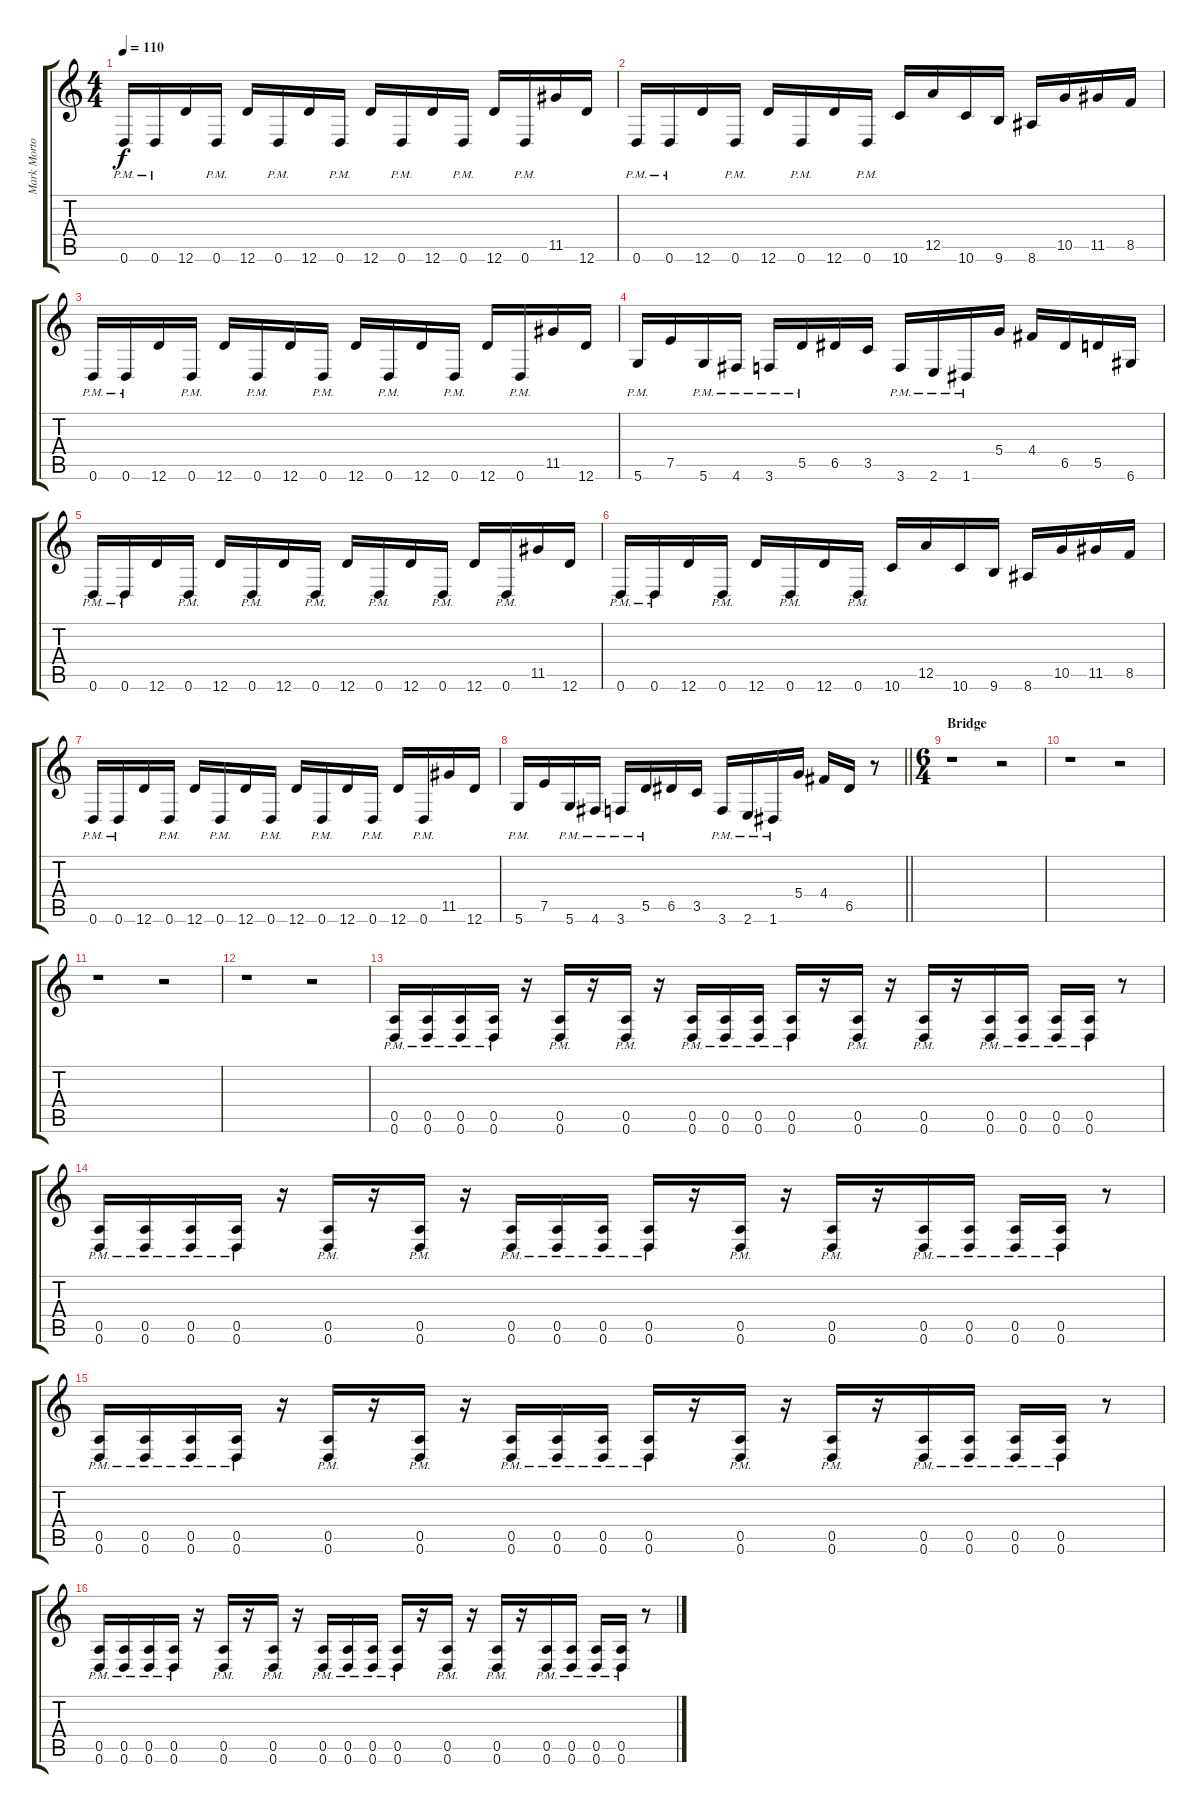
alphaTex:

\track ("Mark Morton" "Mark Morto") {instrument distortionguitar}
\staff {score tabs}
\tuning (E4 B3 G3 D3 A2 D2) {hide}
\ts (4 4)
\tempo 110
\clef g2
\ks c
0.6{pm}.16{dy f} 0.6{pm}.16 12.6.16 0.6{pm}.16 12.6.16 0.6{pm}.16 12.6.16 0.6{pm}.16 12.6.16 0.6{pm}.16 12.6.16 0.6{pm}.16 12.6.16 0.6{pm}.16 11.5.16 12.6.16 |
0.6{pm}.16 0.6{pm}.16 12.6.16 0.6{pm}.16 12.6.16 0.6{pm}.16 12.6.16 0.6{pm}.16 10.6.16 12.5.16 10.6.16 9.6.16 8.6.16 10.5.16 11.5.16 8.5.16 |
0.6{pm}.16 0.6{pm}.16 12.6.16 0.6{pm}.16 12.6.16 0.6{pm}.16 12.6.16 0.6{pm}.16 12.6.16 0.6{pm}.16 12.6.16 0.6{pm}.16 12.6.16 0.6{pm}.16 11.5.16 12.6.16 |
5.6{pm}.16 7.5.16 5.6{pm}.16 4.6{pm}.16 3.6{pm}.16 5.5{pm}.16 6.5.16 3.5.16 3.6{pm}.16 2.6{pm}.16 1.6{pm}.16 5.4.16 4.4.16 6.5.16 5.5.16 6.6.16 |
0.6{pm}.16 0.6{pm}.16 12.6.16 0.6{pm}.16 12.6.16 0.6{pm}.16 12.6.16 0.6{pm}.16 12.6.16 0.6{pm}.16 12.6.16 0.6{pm}.16 12.6.16 0.6{pm}.16 11.5.16 12.6.16 |
0.6{pm}.16 0.6{pm}.16 12.6.16 0.6{pm}.16 12.6.16 0.6{pm}.16 12.6.16 0.6{pm}.16 10.6.16 12.5.16 10.6.16 9.6.16 8.6.16 10.5.16 11.5.16 8.5.16 |
0.6{pm}.16 0.6{pm}.16 12.6.16 0.6{pm}.16 12.6.16 0.6{pm}.16 12.6.16 0.6{pm}.16 12.6.16 0.6{pm}.16 12.6.16 0.6{pm}.16 12.6.16 0.6{pm}.16 11.5.16 12.6.16 |
\barLineRight lightlight
5.6{pm}.16 7.5.16 5.6{pm}.16 4.6{pm}.16 3.6{pm}.16 5.5{pm}.16 6.5.16 3.5.16 3.6{pm}.16 2.6{pm}.16 1.6{pm}.16 5.4.16 4.4.16 6.5.16 r.8 |
\ts (6 4)
\section ("" "Bridge")
r.1 r.2 |
r.1 r.2 |
r.1 r.2 |
r.1 r.2 |
(0.5{pm} 0.6{pm}).16 (0.5{pm} 0.6{pm}).16 (0.5{pm} 0.6{pm}).16 (0.5{pm} 0.6{pm}).16 r.16 (0.5{pm} 0.6{pm}).16 r.16 (0.5{pm} 0.6{pm}).16 r.16 (0.5{pm} 0.6{pm}).16 (0.5{pm} 0.6{pm}).16 (0.5{pm} 0.6{pm}).16 (0.5{pm} 0.6{pm}).16 r.16 (0.5{pm} 0.6{pm}).16 r.16 (0.5{pm} 0.6{pm}).16 r.16 (0.5{pm} 0.6{pm}).16 (0.5{pm} 0.6{pm}).16 (0.5{pm} 0.6{pm}).16 (0.5{pm} 0.6{pm}).16 r.8 |
(0.5{pm} 0.6{pm}).16 (0.5{pm} 0.6{pm}).16 (0.5{pm} 0.6{pm}).16 (0.5{pm} 0.6{pm}).16 r.16 (0.5{pm} 0.6{pm}).16 r.16 (0.5{pm} 0.6{pm}).16 r.16 (0.5{pm} 0.6{pm}).16 (0.5{pm} 0.6{pm}).16 (0.5{pm} 0.6{pm}).16 (0.5{pm} 0.6{pm}).16 r.16 (0.5{pm} 0.6{pm}).16 r.16 (0.5{pm} 0.6{pm}).16 r.16 (0.5{pm} 0.6{pm}).16 (0.5{pm} 0.6{pm}).16 (0.5{pm} 0.6{pm}).16 (0.5{pm} 0.6{pm}).16 r.8 |
(0.5{pm} 0.6{pm}).16 (0.5{pm} 0.6{pm}).16 (0.5{pm} 0.6{pm}).16 (0.5{pm} 0.6{pm}).16 r.16 (0.5{pm} 0.6{pm}).16 r.16 (0.5{pm} 0.6{pm}).16 r.16 (0.5{pm} 0.6{pm}).16 (0.5{pm} 0.6{pm}).16 (0.5{pm} 0.6{pm}).16 (0.5{pm} 0.6{pm}).16 r.16 (0.5{pm} 0.6{pm}).16 r.16 (0.5{pm} 0.6{pm}).16 r.16 (0.5{pm} 0.6{pm}).16 (0.5{pm} 0.6{pm}).16 (0.5{pm} 0.6{pm}).16 (0.5{pm} 0.6{pm}).16 r.8 |
(0.5{pm} 0.6{pm}).16 (0.5{pm} 0.6{pm}).16 (0.5{pm} 0.6{pm}).16 (0.5{pm} 0.6{pm}).16 r.16 (0.5{pm} 0.6{pm}).16 r.16 (0.5{pm} 0.6{pm}).16 r.16 (0.5{pm} 0.6{pm}).16 (0.5{pm} 0.6{pm}).16 (0.5{pm} 0.6{pm}).16 (0.5{pm} 0.6{pm}).16 r.16 (0.5{pm} 0.6{pm}).16 r.16 (0.5{pm} 0.6{pm}).16 r.16 (0.5{pm} 0.6{pm}).16 (0.5{pm} 0.6{pm}).16 (0.5{pm} 0.6{pm}).16 (0.5{pm} 0.6{pm}).16 r.8
